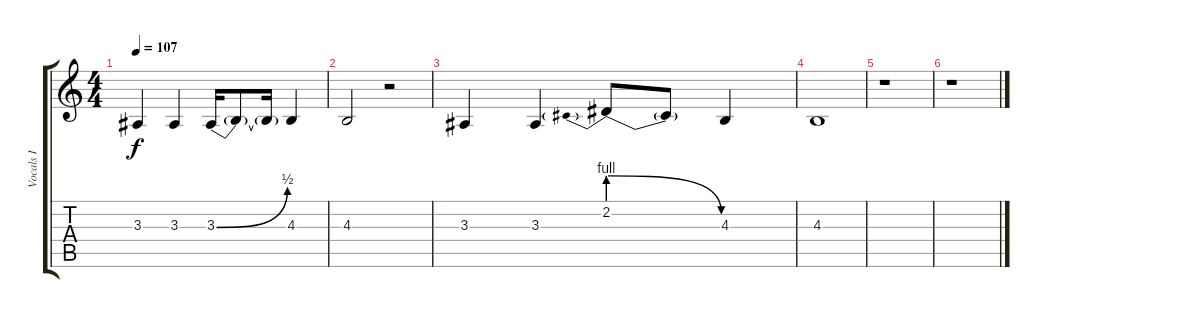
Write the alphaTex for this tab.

\track ("Vocals I" "Vocals I") {instrument lead1square}
\staff {score tabs}
\tuning (E4 B3 G3 D3 A2 E2) {hide}
\ts (4 4)
\tempo 107
\clef g2
\ks c
3.3.4{dy f} 3.3.4 3.3{be (bend 0 0 60 2)}.16 3.3{t}.8 3.3{t}.16 4.3.4 |
4.3.2 r.2 |
3.3.4 3.3.4 2.2{be (prebendrelease 0 4 60 0)}.8 2.2{t}.8 4.3.4 |
4.3.1 |
r.1 |
r.1
